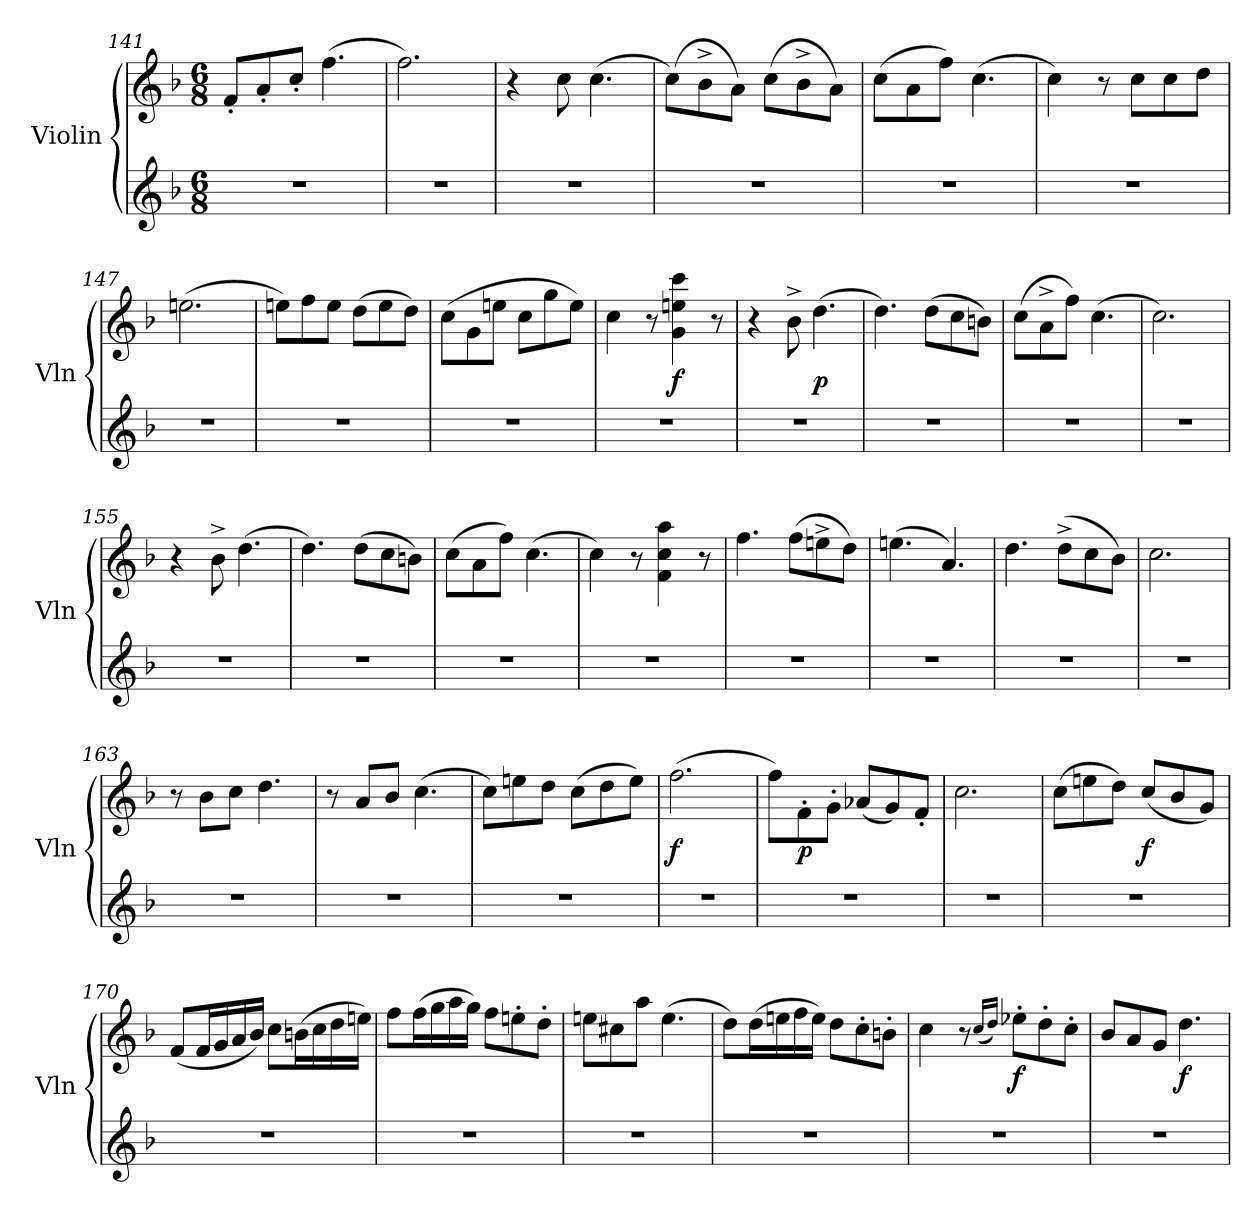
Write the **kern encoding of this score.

**kern	**kern	**dynam
*part2	*part1	*part1
*staff2	*staff1	*staff1
*I"Violin	*I"Violin	*
*I'Vln	*I'Vln	*
*clefG2	*clefG2	*
*k[b-]	*k[b-]	*
*M6/8	*M6/8	*
=141	=141	=141
2.r	8f'/L	.
.	8a'/	.
.	8cc'/J	.
.	(>4.ff\	.
=142	=142	=142
2.r	2.ff\)	.
=143	=143	=143
2.r	4r	.
.	8cc\	.
.	(>4.cc\	.
=144	=144	=144
2.r	(>8cc\L)	.
.	8b-^\	.
.	8a\J)	.
.	(>8cc\L	.
.	8b-^\	.
.	8a\J)	.
=145	=145	=145
2.r	(>8cc\L	.
.	8a\	.
.	8ff\J)	.
.	(>4.cc\	.
=146	=146	=146
2.r	4cc\)	.
.	8r	.
.	8cc\L	.
.	8cc\	.
.	8dd\J	.
=147	=147	=147
2.r	(>2.een\	.
!!LO:LB:g=z
=148	=148	=148
2.r	8een\L)	.
.	8ff\	.
.	8ee\J	.
.	(>8dd\L	.
.	8ee\	.
.	8dd\J)	.
=149	=149	=149
2.r	(>8cc\L	.
.	8g\	.
.	8een\J	.
.	8cc\L	.
.	8gg\	.
.	8ee\J)	.
=150	=150	=150
2.r	4cc\	.
.	8r	.
!	!	!LO:DY:b
.	4g\ 4een\ 4ccc\	f
.	8r	.
=151	=151	=151
2.r	4r	.
.	8b-^\	.
!	!	!LO:DY:b
.	(>4.dd\	p
=152	=152	=152
2.r	4.dd\)	.
.	(>8dd\L	.
.	8cc\	.
.	8bn\J)	.
=153	=153	=153
2.r	(>8cc\L	.
.	8a^\	.
.	8ff\J)	.
.	(>4.cc\	.
=154	=154	=154
2.r	2.cc\)	.
!!LO:LB:g=z
=155	=155	=155
2.r	4r	.
.	8b-^\	.
.	(>4.dd\	.
=156	=156	=156
2.r	4.dd\)	.
.	(>8dd\L	.
.	8cc\	.
.	8bn\J)	.
=157	=157	=157
2.r	(>8cc\L	.
.	8a\	.
.	8ff\J)	.
.	(>4.cc\	.
=158	=158	=158
2.r	4cc\)	.
.	8r	.
.	4f\ 4cc\ 4aa\	.
.	8r	.
=159	=159	=159
2.r	4.ff\	.
.	(>8ff\L	.
.	8een^\	.
.	8dd\J)	.
=160	=160	=160
2.r	(>4.een\	.
.	4.a/)	.
=161	=161	=161
2.r	4.dd\	.
.	(>8dd^\L	.
.	8cc\	.
.	8b-\J)	.
=162	=162	=162
2.r	2.cc\	.
!!LO:LB:g=z
=163	=163	=163
2.r	8r	.
.	8b-\L	.
.	8cc\J	.
.	4.dd\	.
=164	=164	=164
2.r	8r	.
.	8a/L	.
.	8b-/J	.
.	(>4.cc\	.
=165	=165	=165
2.r	8cc\L)	.
.	8een\	.
.	8dd\J	.
.	(>8cc\L	.
.	8dd\	.
.	8ee\J)	.
=166	=166	=166
!	!	!LO:DY:b
2.r	(>2.ff\	f
=167	=167	=167
2.r	8ff\L)	.
!	!	!LO:DY:b
.	8f'\	p
.	8g'\J	.
.	(<8a-X/L	.
.	8g/)	.
.	8f'/J	.
=168	=168	=168
2.r	2.cc\	.
=169	=169	=169
2.r	(>8cc\L	.
.	8een\	.
.	8dd\J)	.
!	!	!LO:DY:b
.	(<8cc/L	f
.	8b-/	.
.	8g/J)	.
!!LO:LB:g=z
=170	=170	=170
2.r	(<8f/L	.
.	16f/L	.
.	16g/	.
.	16a/	.
.	16b-/JJ)	.
.	8cc\L	.
.	(>16bn\L	.
.	16cc\	.
.	16dd\	.
.	16een\JJ)	.
=171	=171	=171
2.r	8ff\L	.
.	(>16ff\L	.
.	16gg\	.
.	16aa\	.
.	16gg\JJ)	.
.	8ff\L	.
.	8een'\	.
.	8dd'\J	.
=172	=172	=172
2.r	8een\L	.
.	8cc#X\	.
.	8aa\J	.
.	(>4.ee\	.
=173	=173	=173
2.r	8dd\L)	.
.	(>16dd\L	.
.	16een\	.
.	16ff\	.
.	16ee\JJ)	.
.	8dd\L	.
.	8cc'\	.
.	8bn'\J	.
=174	=174	=174
2.r	4cc\	.
.	8r	.
.	(<16qqcc/LL	.
.	16qqdd/JJ)	.
!	!	!LO:DY:b
.	8ee-X'\L	f
.	8dd'\	.
.	8cc'\J	.
!!LO:PB:g=z
=175	=175	=175
2.r	8b-/L	.
.	8a/	.
.	8g/J	.
!	!	!LO:DY:b
.	4.dd\	f
=	=	=
*-	*-	*-
